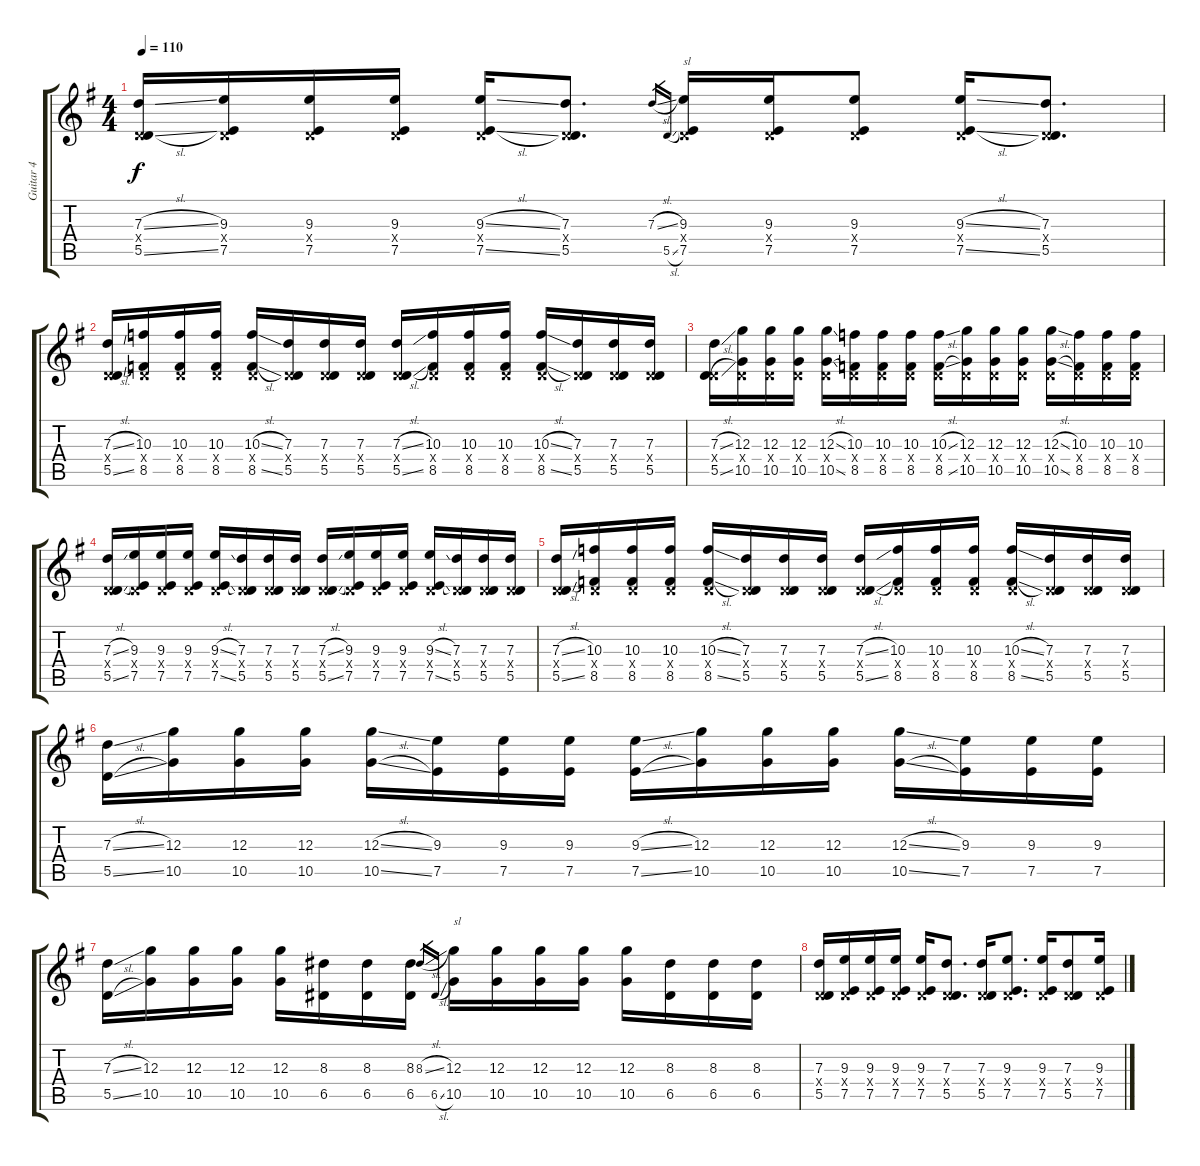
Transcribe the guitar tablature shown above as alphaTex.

\track ("Guitar 4" "Guitar 4") {instrument distortionguitar}
\staff {score tabs}
\tuning (E4 B3 G3 D3 A2 E2) {hide}
\ts (4 4)
\tempo 110
\clef g2
\ks g
(7.3{sl} 0.4{x} 5.5{sl}).16{dy f} (9.3 0.4{x} 7.5).16 (9.3 0.4{x} 7.5).16 (9.3 0.4{x} 7.5).16 (9.3{sl} 0.4{x} 7.5{sl}).16 (7.3 0.4{x} 5.5).8{d} 7.3{sl}.16{gr} 5.5{sl}.16{gr} (9.3 0.4{x} 7.5).16{txt "sl"} (9.3 0.4{x} 7.5).16 (9.3 0.4{x} 7.5).8 (9.3{sl} 0.4{x} 7.5{sl}).16 (7.3 0.4{x} 5.5).8{d} |
(7.3{sl} 0.4{x} 5.5{sl}).16 (10.3 0.4{x} 8.5).16 (10.3 0.4{x} 8.5).16 (10.3 0.4{x} 8.5).16 (10.3{sl} 0.4{x} 8.5{sl}).16 (7.3 0.4{x} 5.5).16 (7.3 0.4{x} 5.5).16 (7.3 0.4{x} 5.5).16 (7.3{sl} 0.4{x} 5.5{sl}).16 (10.3 0.4{x} 8.5).16 (10.3 0.4{x} 8.5).16 (10.3 0.4{x} 8.5).16 (10.3{sl} 0.4{x} 8.5{sl}).16 (7.3 0.4{x} 5.5).16 (7.3 0.4{x} 5.5).16 (7.3 0.4{x} 5.5).16 |
(7.3{sl} 0.4{x} 5.5{sl}).16 (12.3 0.4{x} 10.5).16 (12.3 0.4{x} 10.5).16 (12.3 0.4{x} 10.5).16 (12.3{sl} 0.4{x} 10.5{sl}).16 (10.3 0.4{x} 8.5).16 (10.3 0.4{x} 8.5).16 (10.3 0.4{x} 8.5).16 (10.3{sl} 0.4{x} 8.5{sl}).16 (12.3 0.4{x} 10.5).16 (12.3 0.4{x} 10.5).16 (12.3 0.4{x} 10.5).16 (12.3{sl} 0.4{x} 10.5{sl}).16 (10.3 0.4{x} 8.5).16 (10.3 0.4{x} 8.5).16 (10.3 0.4{x} 8.5).16 |
(7.3{sl} 0.4{x} 5.5{sl}).16 (9.3 0.4{x} 7.5).16 (9.3 0.4{x} 7.5).16 (9.3 0.4{x} 7.5).16 (9.3{sl} 0.4{x} 7.5{sl}).16 (7.3 0.4{x} 5.5).16 (7.3 0.4{x} 5.5).16 (7.3 0.4{x} 5.5).16 (7.3{sl} 0.4{x} 5.5{sl}).16 (9.3 0.4{x} 7.5).16 (9.3 0.4{x} 7.5).16 (9.3 0.4{x} 7.5).16 (9.3{sl} 0.4{x} 7.5{sl}).16 (7.3 0.4{x} 5.5).16 (7.3 0.4{x} 5.5).16 (7.3 0.4{x} 5.5).16 |
(7.3{sl} 0.4{x} 5.5{sl}).16 (10.3 0.4{x} 8.5).16 (10.3 0.4{x} 8.5).16 (10.3 0.4{x} 8.5).16 (10.3{sl} 0.4{x} 8.5{sl}).16 (7.3 0.4{x} 5.5).16 (7.3 0.4{x} 5.5).16 (7.3 0.4{x} 5.5).16 (7.3{sl} 0.4{x} 5.5{sl}).16 (10.3 0.4{x} 8.5).16 (10.3 0.4{x} 8.5).16 (10.3 0.4{x} 8.5).16 (10.3{sl} 0.4{x} 8.5{sl}).16 (7.3 0.4{x} 5.5).16 (7.3 0.4{x} 5.5).16 (7.3 0.4{x} 5.5).16 |
(7.3{sl} 5.5{sl}).16 (12.3 10.5).16 (12.3 10.5).16 (12.3 10.5).16 (12.3{sl} 10.5{sl}).16 (9.3 7.5).16 (9.3 7.5).16 (9.3 7.5).16 (9.3{sl} 7.5{sl}).16 (12.3 10.5).16 (12.3 10.5).16 (12.3 10.5).16 (12.3{sl} 10.5{sl}).16 (9.3 7.5).16 (9.3 7.5).16 (9.3 7.5).16 |
(7.3{sl} 5.5{sl}).16 (12.3 10.5).16 (12.3 10.5).16 (12.3 10.5).16 (12.3 10.5).16 (8.3 6.5).16 (8.3 6.5).16 (8.3 6.5).16 8.3{sl}.16{gr} 6.5{sl}.16{gr} (12.3 10.5).16{txt "sl"} (12.3 10.5).16 (12.3 10.5).16 (12.3 10.5).16 (12.3 10.5).16 (8.3 6.5).16 (8.3 6.5).16 (8.3 6.5).16 |
(7.3 0.4{x} 5.5).16 (9.3 0.4{x} 7.5).16 (9.3 0.4{x} 7.5).16 (9.3 0.4{x} 7.5).16 (9.3 0.4{x} 7.5).16 (7.3 0.4{x} 5.5).8{d} (7.3 0.4{x} 5.5).16 (9.3 0.4{x} 7.5).8{d} (9.3 0.4{x} 7.5).16 (7.3 0.4{x} 5.5).8 (9.3 0.4{x} 7.5).16
